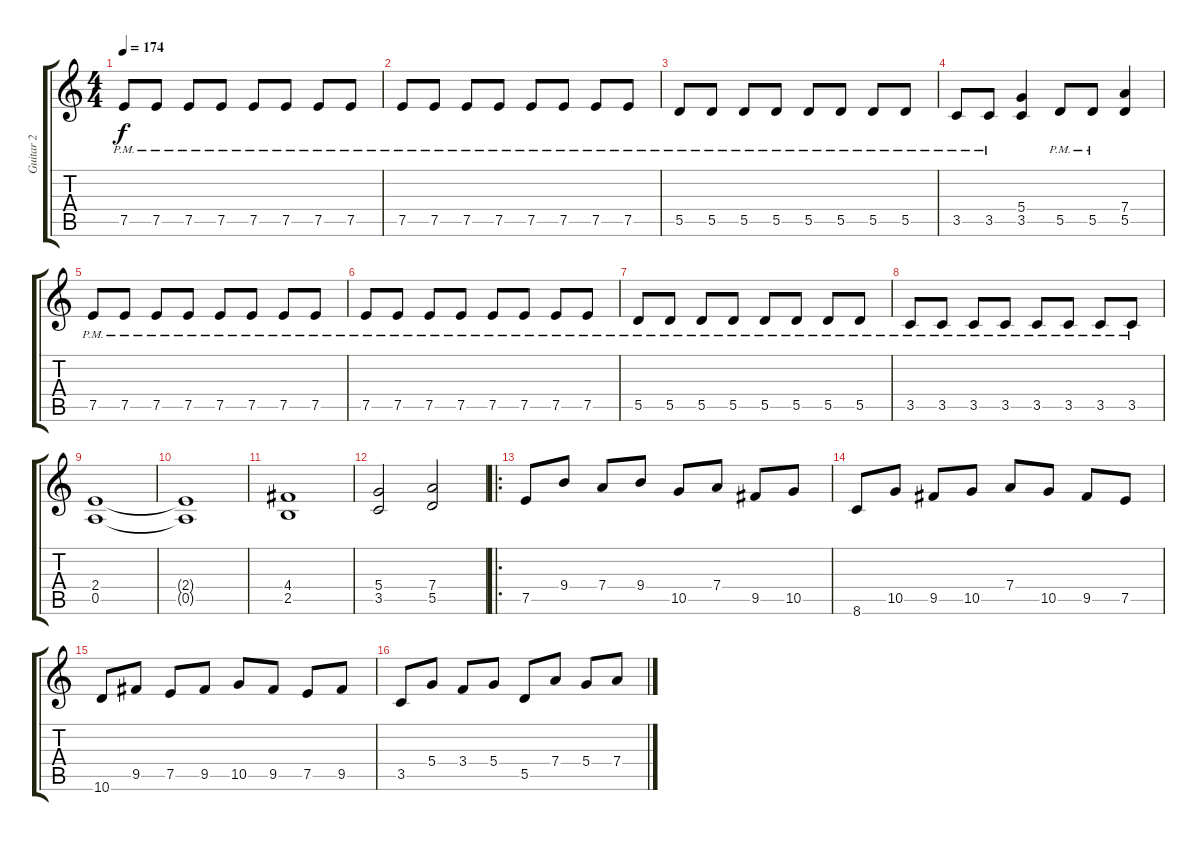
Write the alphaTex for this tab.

\track ("Guitar 2" "Guitar 2") {instrument overdrivenguitar}
\staff {score tabs}
\tuning (E4 B3 G3 D3 A2 E2) {hide}
\ts (4 4)
\tempo 174
\clef g2
\ks c
7.5{pm}.8{dy f} 7.5{pm}.8 7.5{pm}.8 7.5{pm}.8 7.5{pm}.8 7.5{pm}.8 7.5{pm}.8 7.5{pm}.8 |
7.5{pm}.8 7.5{pm}.8 7.5{pm}.8 7.5{pm}.8 7.5{pm}.8 7.5{pm}.8 7.5{pm}.8 7.5{pm}.8 |
5.5{pm}.8 5.5{pm}.8 5.5{pm}.8 5.5{pm}.8 5.5{pm}.8 5.5{pm}.8 5.5{pm}.8 5.5{pm}.8 |
3.5{pm}.8 3.5{pm}.8 (5.4 3.5).4 5.5{pm}.8 5.5{pm}.8 (7.4 5.5).4 |
7.5{pm}.8 7.5{pm}.8 7.5{pm}.8 7.5{pm}.8 7.5{pm}.8 7.5{pm}.8 7.5{pm}.8 7.5{pm}.8 |
7.5{pm}.8 7.5{pm}.8 7.5{pm}.8 7.5{pm}.8 7.5{pm}.8 7.5{pm}.8 7.5{pm}.8 7.5{pm}.8 |
5.5{pm}.8 5.5{pm}.8 5.5{pm}.8 5.5{pm}.8 5.5{pm}.8 5.5{pm}.8 5.5{pm}.8 5.5{pm}.8 |
3.5{pm}.8 3.5{pm}.8 3.5{pm}.8 3.5{pm}.8 3.5{pm}.8 3.5{pm}.8 3.5{pm}.8 3.5{pm}.8 |
(2.4 0.5).1 |
(2.4{t} 0.5{t}).1 |
(4.4 2.5).1 |
(5.4 3.5).2 (7.4 5.5).2 |
\ro
7.5.8 9.4.8 7.4.8 9.4.8 10.5.8 7.4.8 9.5.8 10.5.8 |
8.6.8 10.5.8 9.5.8 10.5.8 7.4.8 10.5.8 9.5.8 7.5.8 |
10.6.8 9.5.8 7.5.8 9.5.8 10.5.8 9.5.8 7.5.8 9.5.8 |
3.5.8 5.4.8 3.4.8 5.4.8 5.5.8 7.4.8 5.4.8 7.4.8
